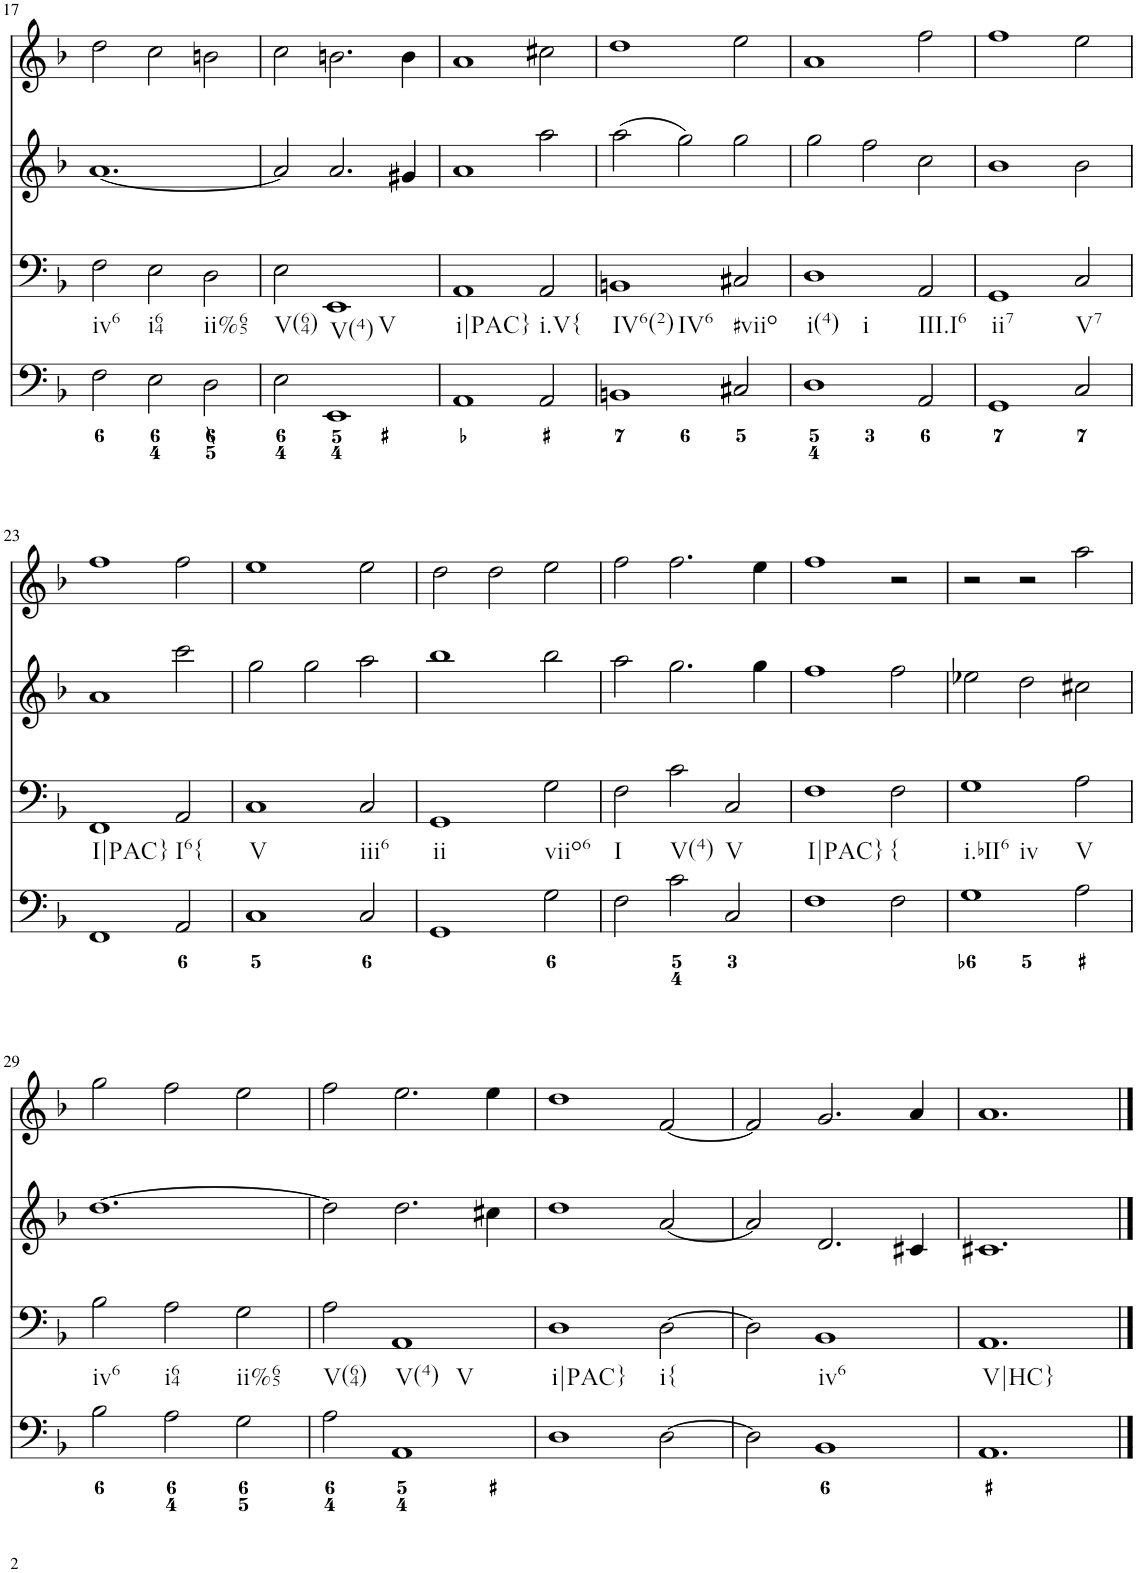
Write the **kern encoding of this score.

**kern	**kern	**kern	**kern
*part4	*part3	*part2	*part1
*staff4	*staff3	*staff2	*staff1
*I"violn	*I"violn	*I"cello	*I"organ
!!LO:PB:g=z
*clefF4	*clefF4	*clefG2	*clefG2
*k[b-]	*k[b-]	*k[b-]	*k[b-]
*d:	*d:	*d:	*d:
*M3/2	*M3/2	*M3/2	*M3/2
=17	=17	=17	=17
!	!LO:TX:b:t=iv6	!	!
2F\	2F\	[1.a	2dd\
!	!LO:TX:b:t=i64	!	!
2E\	2E\	.	2cc\
!	!LO:TX:b:t=ii%65	!	!
2D\	2D\	.	2bn\
=18	=18	=18	=18
!	!LO:TX:b:t=V(64)	!	!
2E\	2E\	2a/]	2cc\
!	!LO:TX:b:t=V(4)	!	!
!	!LO:TX:b:t=V	!	!
1EE	1EE	2.a/	2.bn\
.	.	4g#X/	4b\
=19	=19	=19	=19
!	!LO:TX:b:t=i|PAC}	!	!
1AA	1AA	1a	1a
!	!LO:TX:b:t=i.V{	!	!
2AA/	2AA/	2aa\	2cc#X\
=20	=20	=20	=20
!	!LO:TX:b:t=IV6(2)	!	!
!	!LO:TX:b:t=IV6	!	!
1BBn	1BBn	(2aa\	1dd
.	.	2gg\)	.
!	!LO:TX:b:t=#viio	!	!
2C#X/	2C#X/	2gg\	2ee\
=21	=21	=21	=21
!	!LO:TX:b:t=i(4)	!	!
!	!LO:TX:b:t=i	!	!
1D	1D	2gg\	1a
.	.	2ff\	.
!	!LO:TX:b:t=III.I6	!	!
2AA/	2AA/	2cc\	2ff\
=22	=22	=22	=22
!	!LO:TX:b:t=ii7	!	!
1GG	1GG	1b-	1ff
!	!LO:TX:b:t=V7	!	!
2C/	2C/	2b-\	2ee\
!!LO:LB:g=z
=23	=23	=23	=23
!	!LO:TX:b:t=I|PAC}	!	!
1FF	1FF	1a	1ff
!	!LO:TX:b:t=I6{	!	!
2AA/	2AA/	2ccc\	2ff\
=24	=24	=24	=24
!	!LO:TX:b:t=V	!	!
1C	1C	2gg\	1ee
.	.	2gg\	.
!	!LO:TX:b:t=iii6	!	!
2C/	2C/	2aa\	2ee\
=25	=25	=25	=25
!	!LO:TX:b:t=ii	!	!
1GG	1GG	1bb-	2dd\
.	.	.	2dd\
!	!LO:TX:b:t=viio6	!	!
2G\	2G\	2bb-\	2ee\
=26	=26	=26	=26
!	!LO:TX:b:t=I	!	!
2F\	2F\	2aa\	2ff\
!	!LO:TX:b:t=V(4)	!	!
2c\	2c\	2.gg\	2.ff\
!	!LO:TX:b:t=V	!	!
2C/	2C/	.	.
.	.	4gg\	4ee\
=27	=27	=27	=27
!	!LO:TX:b:t=I|PAC}	!	!
1F	1F	1ff	1ff
!	!LO:TX:b:t={	!	!
2F\	2F\	2ff\	2r
=28	=28	=28	=28
!	!LO:TX:b:t=i.bII6	!	!
!	!LO:TX:b:t=iv	!	!
1G	1G	2ee-X\	2r
.	.	2dd\	2r
!	!LO:TX:b:t=V	!	!
2A\	2A\	2cc#X\	2aa\
!!LO:LB:g=z
=29	=29	=29	=29
!	!LO:TX:b:t=iv6	!	!
2B-\	2B-\	[1.dd	2gg\
!	!LO:TX:b:t=i64	!	!
2A\	2A\	.	2ff\
!	!LO:TX:b:t=ii%65	!	!
2G\	2G\	.	2ee\
=30	=30	=30	=30
!	!LO:TX:b:t=V(64)	!	!
2A\	2A\	2dd\]	2ff\
!	!LO:TX:b:t=V(4)	!	!
!	!LO:TX:b:t=V	!	!
1AA	1AA	2.dd\	2.ee\
.	.	4cc#X\	4ee\
=31	=31	=31	=31
!	!LO:TX:b:t=i|PAC}	!	!
1D	1D	1dd	1dd
!	!LO:TX:b:t=i{	!	!
[2D\	[2D\	[2a/	[2f/
=32	=32	=32	=32
2D\]	2D\]	2a/]	2f/]
!	!LO:TX:b:t=iv6	!	!
1BB-	1BB-	2.d/	2.g/
.	.	4c#X/	4a/
=33	=33	=33	=33
!	!LO:TX:b:t=V|HC}	!	!
1.AA	1.AA	1.c#X	1.a
==	==	==	==
*-	*-	*-	*-
